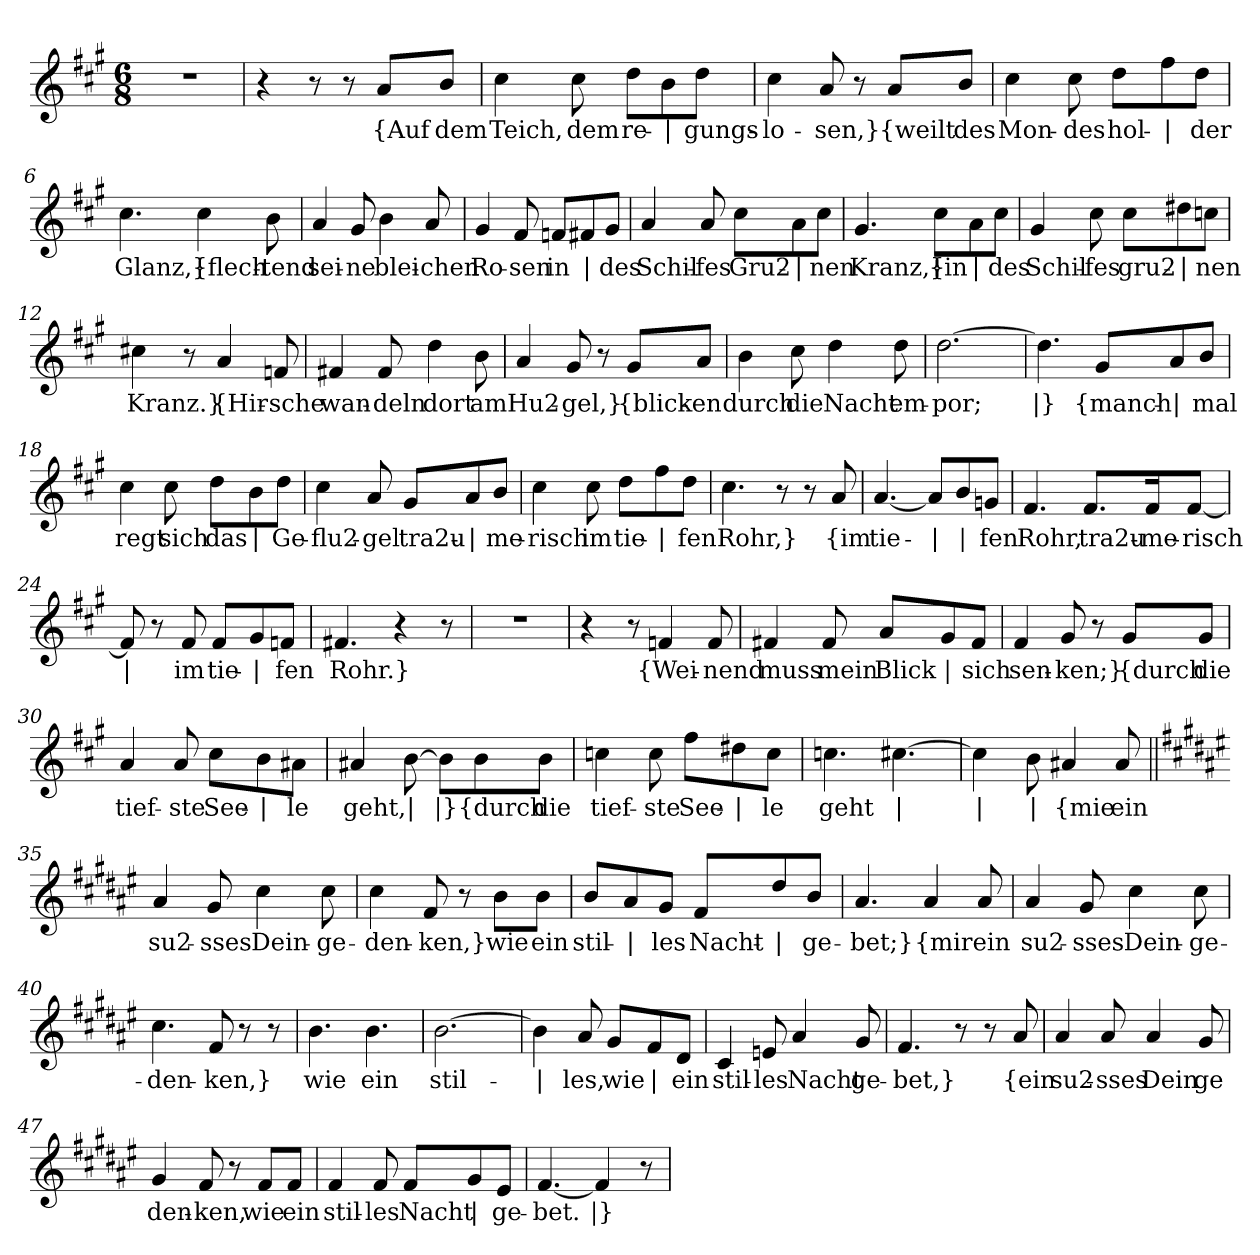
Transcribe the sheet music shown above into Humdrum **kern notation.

**kern	**text
*part1	*part1
*staff1	*staff1
*clefG2	*
*k[f#c#g#]	*
*M6/8	*
=1	=1
2.r	.
=2	=2
4r	.
8r	.
8r	.
!	!LO:LY:b
8a/L	{Auf
!	!LO:LY:b
8b/J	dem
=3	=3
!	!LO:LY:b
4cc#\	Teich,
!	!LO:LY:b
8cc#\	dem
!	!LO:LY:b
8dd\L	re-
!	!LO:LY:b
8b\	|
!	!LO:LY:b
8dd\J	-gungs-
=4	=4
!	!LO:LY:b
4cc#\	-lo-
!	!LO:LY:b
8a/	-sen,}
8r	.
!	!LO:LY:b
8a/L	{weilt
!	!LO:LY:b
8b/J	des
=5	=5
!	!LO:LY:b
4cc#\	Mon-
!	!LO:LY:b
8cc#\	-des
!	!LO:LY:b
8dd\L	hol-
!	!LO:LY:b
8ff#\	|
!	!LO:LY:b
8dd\J	-der
!!LO:LB:g=z
=6	=6
!	!LO:LY:b
4.cc#\	Glanz,}
!	!LO:LY:b
4cc#\	{flech-
!	!LO:LY:b
8b\	-tend
=7	=7
!	!LO:LY:b
4a/	sei-
!	!LO:LY:b
8g#/	-ne
!	!LO:LY:b
4b\	blei-
!	!LO:LY:b
8a/	-chen
=8	=8
!	!LO:LY:b
4g#/	Ro-
!	!LO:LY:b
8f#/	-sen
!	!LO:LY:b
8fn/L	in
!	!LO:LY:b
8f#X/	|
!	!LO:LY:b
8g#/J	des
=9	=9
!	!LO:LY:b
4a/	Schil-
!	!LO:LY:b
8a/	-fes
!	!LO:LY:b
8cc#\L	Gru2-
!	!LO:LY:b
8a\	|
!	!LO:LY:b
8cc#\J	-nen
!!LO:LB:g=z
=10	=10
!	!LO:LY:b
4.g#/	Kranz,}
!	!LO:LY:b
8cc#\L	{in
!	!LO:LY:b
8a\	|
!	!LO:LY:b
8cc#\J	des
=11	=11
!	!LO:LY:b
4g#/	Schil-
!	!LO:LY:b
8cc#\	-fes
!	!LO:LY:b
8cc#\L	gru2-
!	!LO:LY:b
8dd#X\	|
!	!LO:LY:b
8ccn\J	-nen
=12	=12
!	!LO:LY:b
4cc#X\	Kranz.}
8r	.
!	!LO:LY:b
4a/	{Hir-
!	!LO:LY:b
8fn/	-sche
=13	=13
!	!LO:LY:b
4f#X/	wan-
!	!LO:LY:b
8f#/	-deln
!	!LO:LY:b
4dd\	dort
!	!LO:LY:b
8b\	am
!!LO:LB:g=z
=14	=14
!	!LO:LY:b
4a/	Hu2-
!	!LO:LY:b
8g#/	-gel,}
8r	.
!	!LO:LY:b
8g#/L	{blick-
!	!LO:LY:b
8a/J	-en
=15	=15
!	!LO:LY:b
4b\	durch
!	!LO:LY:b
8cc#\	die
!	!LO:LY:b
4dd\	Nacht
!	!LO:LY:b
8dd\	em-
=16	=16
!	!LO:LY:b
[2.dd\	-por;
=17	=17
!	!LO:LY:b
4.dd\]	|}
!	!LO:LY:b
8g#/L	{manch-
!	!LO:LY:b
8a/	|
!	!LO:LY:b
8b/J	-mal
=18	=18
!	!LO:LY:b
4cc#\	regt
!	!LO:LY:b
8cc#\	sich
!	!LO:LY:b
8dd\L	das
!	!LO:LY:b
8b\	|
!	!LO:LY:b
8dd\J	Ge-
!!LO:LB:g=z
=19	=19
!	!LO:LY:b
4cc#\	-flu2-
!	!LO:LY:b
8a/	-gel
!	!LO:LY:b
8g#/L	tra2u-
!	!LO:LY:b
8a/	|
!	!LO:LY:b
8b/J	-me-
=20	=20
!	!LO:LY:b
4cc#\	-risch
!	!LO:LY:b
8cc#\	im
!	!LO:LY:b
8dd\L	tie-
!	!LO:LY:b
8ff#\	|
!	!LO:LY:b
8dd\J	-fen
=21	=21
!	!LO:LY:b
4.cc#\	Rohr,}
8r	.
8r	.
!	!LO:LY:b
8a/	{im
=22	=22
!	!LO:LY:b
[4.a/	tie-
!	!LO:LY:b
8a/L]	|
!	!LO:LY:b
8b/	|
!	!LO:LY:b
8gn/J	-fen
=23	=23
!	!LO:LY:b
4.f#/	Rohr,
!	!LO:LY:b
8.f#/L	tra2u-
!	!LO:LY:b
16f#/K	-me-
!	!LO:LY:b
[8f#/J	-risch
!!LO:LB:g=z
=24	=24
!	!LO:LY:b
8f#/]	|
8r	.
!	!LO:LY:b
8f#/	im
!	!LO:LY:b
8f#/L	tie-
!	!LO:LY:b
8g#/	|
!	!LO:LY:b
8fn/J	-fen
=25	=25
!	!LO:LY:b
4.f#X/	Rohr.}
4r	.
8r	.
=26	=26
2.r	.
=27	=27
4r	.
8r	.
!	!LO:LY:b
4fn/	{Wei-
!	!LO:LY:b
8f/	-nend
=28	=28
!	!LO:LY:b
4f#X/	muss
!	!LO:LY:b
8f#/	mein
!	!LO:LY:b
8a/L	Blick
!	!LO:LY:b
8g#/	|
!	!LO:LY:b
8f#/J	sich
=29	=29
!	!LO:LY:b
4f#/	sen-
!	!LO:LY:b
8g#/	-ken;}
8r	.
!	!LO:LY:b
8g#/L	{durch
!	!LO:LY:b
8g#/J	die
!!LO:LB:g=z
=30	=30
!	!LO:LY:b
4a/	tief-
!	!LO:LY:b
8a/	-ste
!	!LO:LY:b
8cc#\L	See-
!	!LO:LY:b
8b\	|
!	!LO:LY:b
8a#X\J	-le
=31	=31
!	!LO:LY:b
4a#X/	geht,
!	!LO:LY:b
[8b\	|
!	!LO:LY:b
8b\L]	|}
!	!LO:LY:b
8b\	{durch
!	!LO:LY:b
8b\J	die
=32	=32
!	!LO:LY:b
4ccn\	tief-
!	!LO:LY:b
8cc\	-ste
!	!LO:LY:b
8ff#\L	See-
!	!LO:LY:b
8dd#X\	|
!	!LO:LY:b
8cc\J	-le
=33	=33
!	!LO:LY:b
4.ccn\	geht
!	!LO:LY:b
[4.cc#X\	|
=34	=34
!	!LO:LY:b
4cc#\]	|
!	!LO:LY:b
8b\	|
!	!LO:LY:b
4a#X/	{mie
!	!LO:LY:b
8a#/	ein
!!LO:LB:g=z
=35||	=35||
*k[f#c#g#d#a#e#]	*
!	!LO:LY:b
4a#/	su2-
!	!LO:LY:b
8g#/	-sses
!	!LO:LY:b
4cc#\	Dein-
!	!LO:LY:b
8cc#\	-ge-
=36	=36
!	!LO:LY:b
4cc#\	-den-
!	!LO:LY:b
8f#/	-ken,}
8r	.
!	!LO:LY:b
8b\L	wie
!	!LO:LY:b
8b\J	ein
=37	=37
!	!LO:LY:b
8b/L	stil-
!	!LO:LY:b
8a#/	|
!	!LO:LY:b
8g#/J	-les
!	!LO:LY:b
8f#/L	Nacht-
!	!LO:LY:b
8dd#/	|
!	!LO:LY:b
8b/J	-ge-
=38	=38
!	!LO:LY:b
4.a#/	-bet;}
!	!LO:LY:b
4a#/	{mir
!	!LO:LY:b
8a#/	ein
!!LO:LB:g=z
=39	=39
!	!LO:LY:b
4a#/	su2-
!	!LO:LY:b
8g#/	-sses
!	!LO:LY:b
4cc#\	Dein-
!	!LO:LY:b
8cc#\	-ge-
=40	=40
!	!LO:LY:b
4.cc#\	-den-
!	!LO:LY:b
8f#/	-ken,}
8r	.
8r	.
=41	=41
!	!LO:LY:b
4.b\	wie
!	!LO:LY:b
4.b\	ein
=42	=42
!	!LO:LY:b
[2.b\	stil-
=43	=43
!	!LO:LY:b
4b\]	|
!	!LO:LY:b
8a#/	-les,
!	!LO:LY:b
8g#/L	wie
!	!LO:LY:b
8f#/	|
!	!LO:LY:b
8d#/J	ein
=44	=44
!	!LO:LY:b
4c#/	stil-
!	!LO:LY:b
8en/	-les
!	!LO:LY:b
4a#/	Nacht
!	!LO:LY:b
8g#/	ge-
!!LO:LB:g=z
=45	=45
!	!LO:LY:b
4.f#/	-bet,}
8r	.
8r	.
!	!LO:LY:b
8a#/	{ein
=46	=46
!	!LO:LY:b
4a#/	su2-
!	!LO:LY:b
8a#/	-sses
!	!LO:LY:b
4a#/	Dein
!	!LO:LY:b
8g#/	ge
=47	=47
!	!LO:LY:b
4g#/	den-
!	!LO:LY:b
8f#/	-ken,
8r	.
!	!LO:LY:b
8f#/L	wie
!	!LO:LY:b
8f#/J	ein
=48	=48
!	!LO:LY:b
4f#/	stil-
!	!LO:LY:b
8f#/	-les
!	!LO:LY:b
8f#/L	Nacht
!	!LO:LY:b
8g#/	|
!	!LO:LY:b
8e#/J	ge-
=49	=49
!	!LO:LY:b
[4.f#/	-bet.
!	!LO:LY:b
4f#/]	|}
8r	.
=	=
*-	*-
